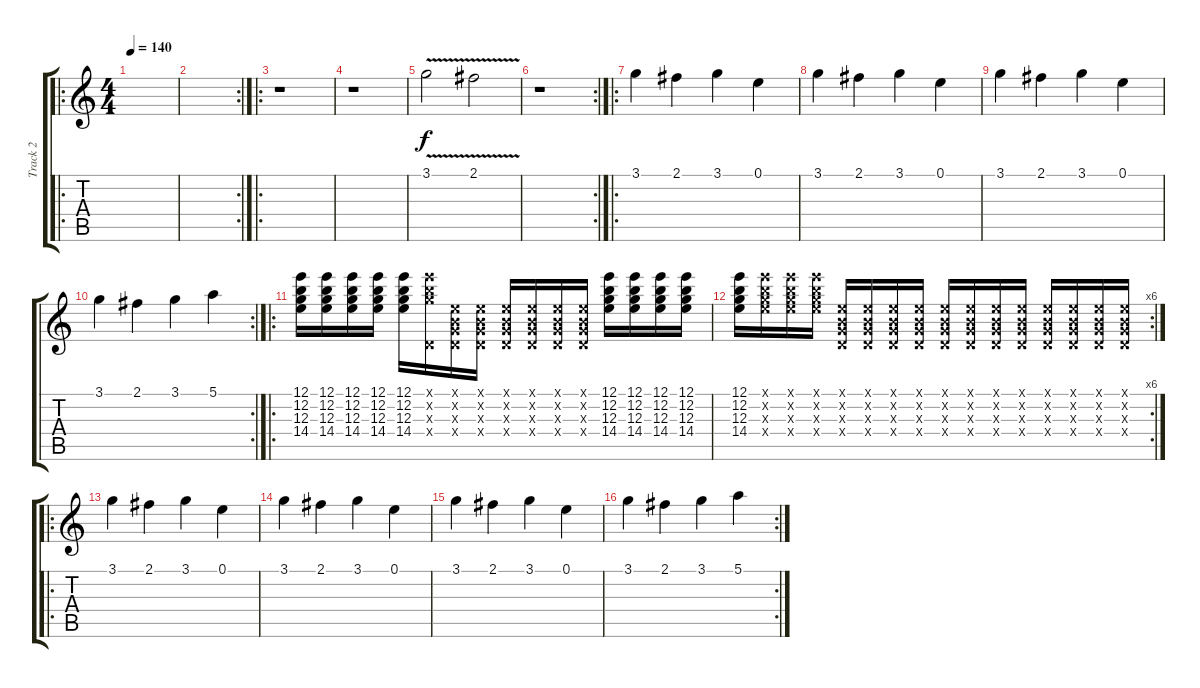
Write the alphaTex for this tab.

\track ("Track 2" "Track 2") {instrument distortionguitar}
\staff {score tabs}
\tuning (E4 B3 G3 D3 A2 E2) {hide}
\ro
\ts (4 4)
\tempo 140
\clef g2
\ks c
|
\rc 2
|
\ro
r.1 |
r.1 |
3.1{v}.2 2.1{v}.2 |
\rc 2
r.1 |
\ro
3.1.4 2.1.4 3.1.4 0.1.4 |
3.1.4 2.1.4 3.1.4 0.1.4 |
3.1.4 2.1.4 3.1.4 0.1.4 |
\rc 2
3.1.4 2.1.4 3.1.4 5.1.4 |
\ro
(12.1 12.2 12.3 14.4).16 (12.1 12.2 12.3 14.4).16 (12.1 12.2 12.3 14.4).16 (12.1 12.2 12.3 14.4).16 (12.1 12.2 12.3 14.4).16 (12.1{x} 12.2{x} 12.3{x} 0.4{x}).16 (0.1{x} 0.2{x} 0.3{x} 0.4{x}).16 (0.1{x} 0.2{x} 0.3{x} 0.4{x}).16 (0.1{x} 0.2{x} 0.3{x} 0.4{x}).16 (0.1{x} 0.2{x} 0.3{x} 0.4{x}).16 (0.1{x} 0.2{x} 0.3{x} 0.4{x}).16 (0.1{x} 0.2{x} 0.3{x} 0.4{x}).16 (12.1 12.2 12.3 14.4).16 (12.1 12.2 12.3 14.4).16 (12.1 12.2 12.3 14.4).16 (12.1 12.2 12.3 14.4).16 |
\rc 6
(12.1 12.2 12.3 14.4).16 (12.1{x} 12.2{x} 12.3{x} 14.4{x}).16 (12.1{x} 12.2{x} 12.3{x} 14.4{x}).16 (12.1{x} 12.2{x} 12.3{x} 14.4{x}).16 (0.1{x} 0.2{x} 0.3{x} 0.4{x}).16 (0.1{x} 0.2{x} 0.3{x} 0.4{x}).16 (0.1{x} 0.2{x} 0.3{x} 0.4{x}).16 (0.1{x} 0.2{x} 0.3{x} 0.4{x}).16 (0.1{x} 0.2{x} 0.3{x} 0.4{x}).16 (0.1{x} 0.2{x} 0.3{x} 0.4{x}).16 (0.1{x} 0.2{x} 0.3{x} 0.4{x}).16 (0.1{x} 0.2{x} 0.3{x} 0.4{x}).16 (0.1{x} 0.2{x} 0.3{x} 0.4{x}).16 (0.1{x} 0.2{x} 0.3{x} 0.4{x}).16 (0.1{x} 0.2{x} 0.3{x} 0.4{x}).16 (0.1{x} 0.2{x} 0.3{x} 0.4{x}).16 |
\ro
3.1.4 2.1.4 3.1.4 0.1.4 |
3.1.4 2.1.4 3.1.4 0.1.4 |
3.1.4 2.1.4 3.1.4 0.1.4 |
\rc 2
3.1.4 2.1.4 3.1.4 5.1.4
